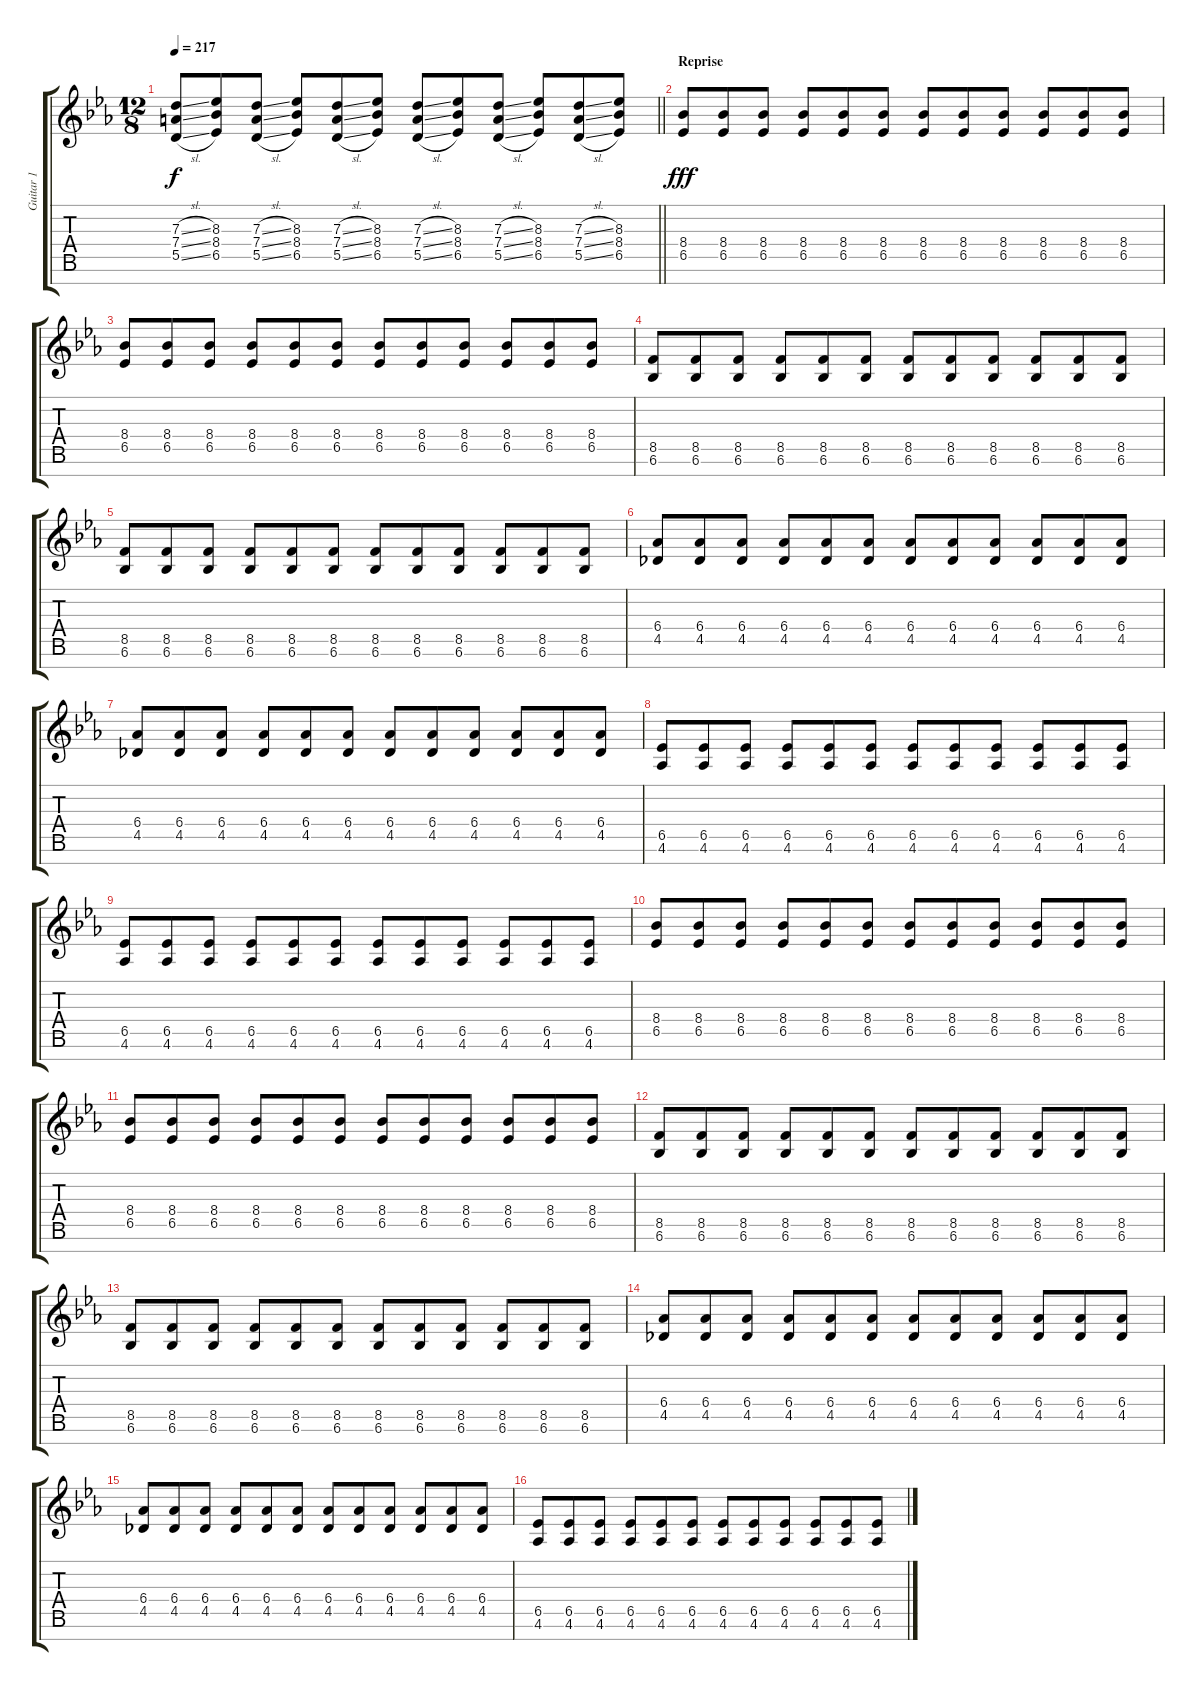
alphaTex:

\track ("Guitar 1" "Guitar 1") {instrument distortionguitar}
\staff {score tabs}
\tuning (E4 B3 G3 D3 A2 E2 B1) {hide}
\ts (12 8)
\tempo 217
\clef g2
\barLineRight lightlight
\ks eb
(7.3{sl} 7.4{sl} 5.5{sl}).8{dy f} (8.3 8.4 6.5).8 (7.3{sl} 7.4{sl} 5.5{sl}).8 (8.3 8.4 6.5).8 (7.3{sl} 7.4{sl} 5.5{sl}).8 (8.3 8.4 6.5).8 (7.3{sl} 7.4{sl} 5.5{sl}).8 (8.3 8.4 6.5).8 (7.3{sl} 7.4{sl} 5.5{sl}).8 (8.3 8.4 6.5).8 (7.3{sl} 7.4{sl} 5.5{sl}).8 (8.3 8.4 6.5).8 |
\section ("" "Reprise")
(8.4 6.5).8{dy fff} (8.4 6.5).8 (8.4 6.5).8 (8.4 6.5).8 (8.4 6.5).8 (8.4 6.5).8 (8.4 6.5).8 (8.4 6.5).8 (8.4 6.5).8 (8.4 6.5).8 (8.4 6.5).8 (8.4 6.5).8 |
(8.4 6.5).8 (8.4 6.5).8 (8.4 6.5).8 (8.4 6.5).8 (8.4 6.5).8 (8.4 6.5).8 (8.4 6.5).8 (8.4 6.5).8 (8.4 6.5).8 (8.4 6.5).8 (8.4 6.5).8 (8.4 6.5).8 |
(8.5 6.6).8 (8.5 6.6).8 (8.5 6.6).8 (8.5 6.6).8 (8.5 6.6).8 (8.5 6.6).8 (8.5 6.6).8 (8.5 6.6).8 (8.5 6.6).8 (8.5 6.6).8 (8.5 6.6).8 (8.5 6.6).8 |
(8.5 6.6).8 (8.5 6.6).8 (8.5 6.6).8 (8.5 6.6).8 (8.5 6.6).8 (8.5 6.6).8 (8.5 6.6).8 (8.5 6.6).8 (8.5 6.6).8 (8.5 6.6).8 (8.5 6.6).8 (8.5 6.6).8 |
(6.4 4.5).8 (6.4 4.5).8 (6.4 4.5).8 (6.4 4.5).8 (6.4 4.5).8 (6.4 4.5).8 (6.4 4.5).8 (6.4 4.5).8 (6.4 4.5).8 (6.4 4.5).8 (6.4 4.5).8 (6.4 4.5).8 |
(6.4 4.5).8 (6.4 4.5).8 (6.4 4.5).8 (6.4 4.5).8 (6.4 4.5).8 (6.4 4.5).8 (6.4 4.5).8 (6.4 4.5).8 (6.4 4.5).8 (6.4 4.5).8 (6.4 4.5).8 (6.4 4.5).8 |
(6.5 4.6).8 (6.5 4.6).8 (6.5 4.6).8 (6.5 4.6).8 (6.5 4.6).8 (6.5 4.6).8 (6.5 4.6).8 (6.5 4.6).8 (6.5 4.6).8 (6.5 4.6).8 (6.5 4.6).8 (6.5 4.6).8 |
(6.5 4.6).8 (6.5 4.6).8 (6.5 4.6).8 (6.5 4.6).8 (6.5 4.6).8 (6.5 4.6).8 (6.5 4.6).8 (6.5 4.6).8 (6.5 4.6).8 (6.5 4.6).8 (6.5 4.6).8 (6.5 4.6).8 |
(8.4 6.5).8 (8.4 6.5).8 (8.4 6.5).8 (8.4 6.5).8 (8.4 6.5).8 (8.4 6.5).8 (8.4 6.5).8 (8.4 6.5).8 (8.4 6.5).8 (8.4 6.5).8 (8.4 6.5).8 (8.4 6.5).8 |
(8.4 6.5).8 (8.4 6.5).8 (8.4 6.5).8 (8.4 6.5).8 (8.4 6.5).8 (8.4 6.5).8 (8.4 6.5).8 (8.4 6.5).8 (8.4 6.5).8 (8.4 6.5).8 (8.4 6.5).8 (8.4 6.5).8 |
(8.5 6.6).8 (8.5 6.6).8 (8.5 6.6).8 (8.5 6.6).8 (8.5 6.6).8 (8.5 6.6).8 (8.5 6.6).8 (8.5 6.6).8 (8.5 6.6).8 (8.5 6.6).8 (8.5 6.6).8 (8.5 6.6).8 |
(8.5 6.6).8 (8.5 6.6).8 (8.5 6.6).8 (8.5 6.6).8 (8.5 6.6).8 (8.5 6.6).8 (8.5 6.6).8 (8.5 6.6).8 (8.5 6.6).8 (8.5 6.6).8 (8.5 6.6).8 (8.5 6.6).8 |
(6.4 4.5).8 (6.4 4.5).8 (6.4 4.5).8 (6.4 4.5).8 (6.4 4.5).8 (6.4 4.5).8 (6.4 4.5).8 (6.4 4.5).8 (6.4 4.5).8 (6.4 4.5).8 (6.4 4.5).8 (6.4 4.5).8 |
(6.4 4.5).8 (6.4 4.5).8 (6.4 4.5).8 (6.4 4.5).8 (6.4 4.5).8 (6.4 4.5).8 (6.4 4.5).8 (6.4 4.5).8 (6.4 4.5).8 (6.4 4.5).8 (6.4 4.5).8 (6.4 4.5).8 |
(6.5 4.6).8 (6.5 4.6).8 (6.5 4.6).8 (6.5 4.6).8 (6.5 4.6).8 (6.5 4.6).8 (6.5 4.6).8 (6.5 4.6).8 (6.5 4.6).8 (6.5 4.6).8 (6.5 4.6).8 (6.5 4.6).8
